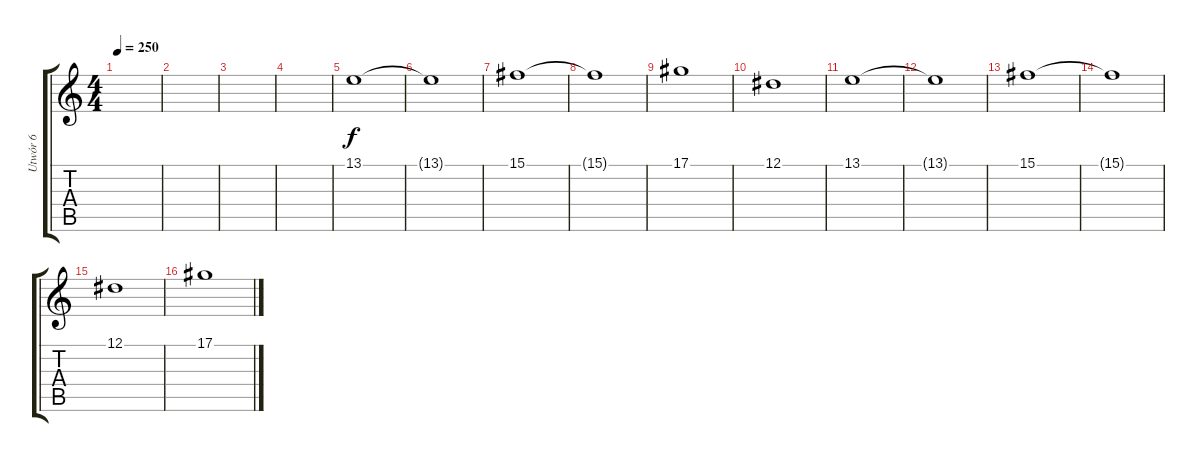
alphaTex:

\track ("Utwór 6" "Utwór 6") {instrument stringensemble1}
\staff {score tabs}
\tuning (Eb4 Bb3 Gb3 Db3 Ab2 Eb2) {hide}
\ts (4 4)
\tempo 250
\clef g2
\ks c
|
|
|
|
13.1.1 |
13.1{t}.1 |
15.1.1 |
15.1{t}.1 |
17.1.1 |
12.1.1 |
13.1.1 |
13.1{t}.1 |
15.1.1 |
15.1{t}.1 |
12.1.1 |
17.1.1
